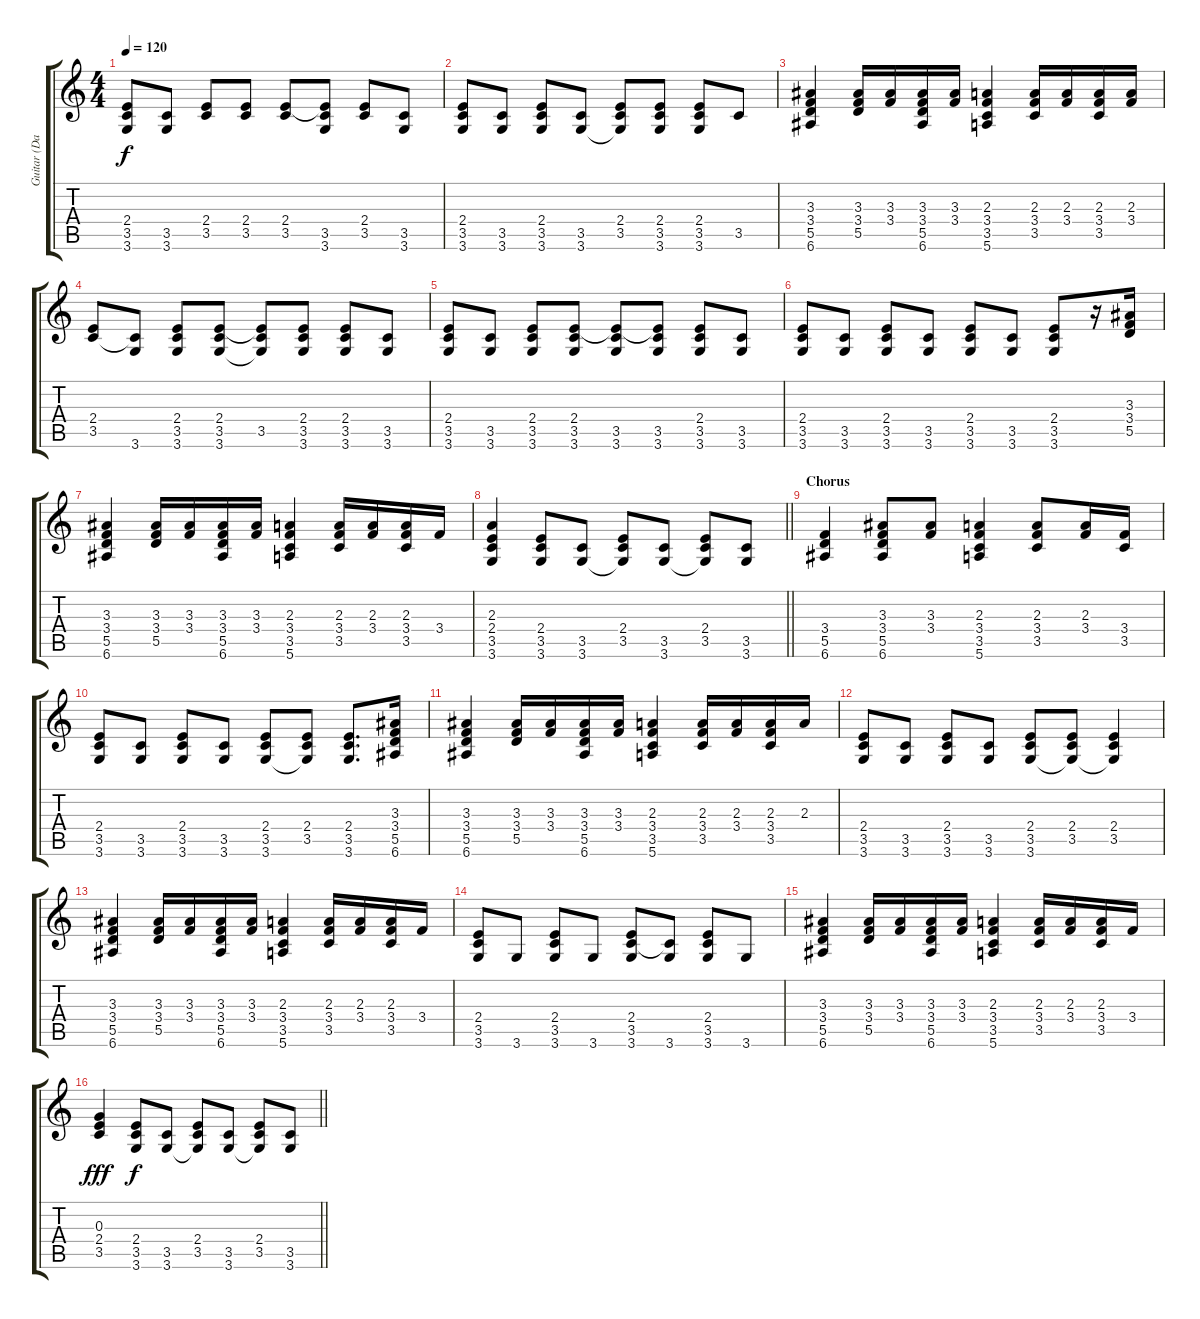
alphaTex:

\track ("Guitar (David Denny)" "Guitar (Da") {instrument electricguitarclean}
\staff {score tabs}
\tuning (E4 B3 G3 D3 A2 E2) {hide}
\ts (4 4)
\tempo 120
\clef g2
\ks c
(2.4 3.5 3.6{t}).8{dy f} (3.5 3.6).8 (2.4 3.5).8 (2.4 3.5).8 (2.4 3.5).8 (2.4{t} 3.5 3.6).8 (2.4 3.5).8 (3.5 3.6).8 |
(2.4 3.5 3.6).8 (3.5 3.6).8 (2.4 3.5 3.6).8 (3.5 3.6).8 (2.4 3.5 3.6{t}).8 (2.4 3.5 3.6).8 (2.4 3.5 3.6).8 3.5.8 |
(3.3 3.4 5.5 6.6).4 (3.3 3.4 5.5).16 (3.3 3.4).16 (3.3 3.4 5.5 6.6).16 (3.3 3.4).16 (2.3 3.4 3.5 5.6).4 (2.3 3.4 3.5).16 (2.3 3.4).16 (2.3 3.4 3.5).16 (2.3 3.4).16 |
(2.4 3.5).8 (3.5{t} 3.6).8 (2.4 3.5 3.6).8 (2.4 3.5 3.6).8 (2.4{t} 3.5 3.6{t}).8 (2.4 3.5 3.6).8 (2.4 3.5 3.6).8 (3.5 3.6).8 |
(2.4 3.5 3.6).8 (3.5 3.6).8 (2.4 3.5 3.6).8 (2.4 3.5 3.6).8 (2.4{t} 3.5 3.6).8 (2.4{t} 3.5 3.6).8 (2.4 3.5 3.6).8 (3.5 3.6).8 |
(2.4 3.5 3.6).8 (3.5 3.6).8 (2.4 3.5 3.6).8 (3.5 3.6).8 (2.4 3.5 3.6).8 (3.5 3.6).8 (2.4 3.5 3.6).8 r.16 (3.3 3.4 5.5).16 |
(3.3 3.4 5.5 6.6).4 (3.3 3.4 5.5).16 (3.3 3.4).16 (3.3 3.4 5.5 6.6).16 (3.3 3.4).16 (2.3 3.4 3.5 5.6).4 (2.3 3.4 3.5).16 (2.3 3.4).16 (2.3 3.4 3.5).16 3.4.16 |
\barLineRight lightlight
(2.3 2.4 3.5 3.6).4 (2.4 3.5 3.6).8 (3.5 3.6).8 (2.4 3.5 3.6{t}).8 (3.5 3.6).8 (2.4 3.5 3.6{t}).8 (3.5 3.6).8 |
\section ("" "Chorus")
(3.4 5.5 6.6).4 (3.3 3.4 5.5 6.6).8 (3.3 3.4).8 (2.3 3.4 3.5 5.6).4 (2.3 3.4 3.5).8 (2.3 3.4).16 (3.4 3.5).16 |
(2.4 3.5 3.6).8 (3.5 3.6).8 (2.4 3.5 3.6).8 (3.5 3.6).8 (2.4 3.5 3.6).8 (2.4 3.5 3.6{t}).8 (2.4 3.5 3.6).8{d} (3.3 3.4 5.5 6.6).16 |
(3.3 3.4 5.5 6.6).4 (3.3 3.4 5.5).16 (3.3 3.4).16 (3.3 3.4 5.5 6.6).16 (3.3 3.4).16 (2.3 3.4 3.5 5.6).4 (2.3 3.4 3.5).16 (2.3 3.4).16 (2.3 3.4 3.5).16 2.3.16 |
(2.4 3.5 3.6).8 (3.5 3.6).8 (2.4 3.5 3.6).8 (3.5 3.6).8 (2.4 3.5 3.6).8 (2.4 3.5 3.6{t}).8 (2.4 3.5 3.6{t}).4 |
(3.3 3.4 5.5 6.6).4 (3.3 3.4 5.5).16 (3.3 3.4).16 (3.3 3.4 5.5 6.6).16 (3.3 3.4).16 (2.3 3.4 3.5 5.6).4 (2.3 3.4 3.5).16 (2.3 3.4).16 (2.3 3.4 3.5).16 3.4.16 |
(2.4 3.5 3.6).8 3.6.8 (2.4 3.5 3.6).8 3.6.8 (2.4 3.5 3.6).8 (3.5{t} 3.6).8 (2.4 3.5 3.6).8 3.6.8 |
(3.3 3.4 5.5 6.6).4 (3.3 3.4 5.5).16 (3.3 3.4).16 (3.3 3.4 5.5 6.6).16 (3.3 3.4).16 (2.3 3.4 3.5 5.6).4 (2.3 3.4 3.5).16 (2.3 3.4).16 (2.3 3.4 3.5).16 3.4.16 |
\barLineRight lightlight
(0.3 2.4 3.5).4{dy fff} (2.4 3.5 3.6).8{dy f} (3.5 3.6).8 (2.4 3.5 3.6{t}).8 (3.5 3.6).8 (2.4 3.5 3.6{t}).8 (3.5 3.6).8
